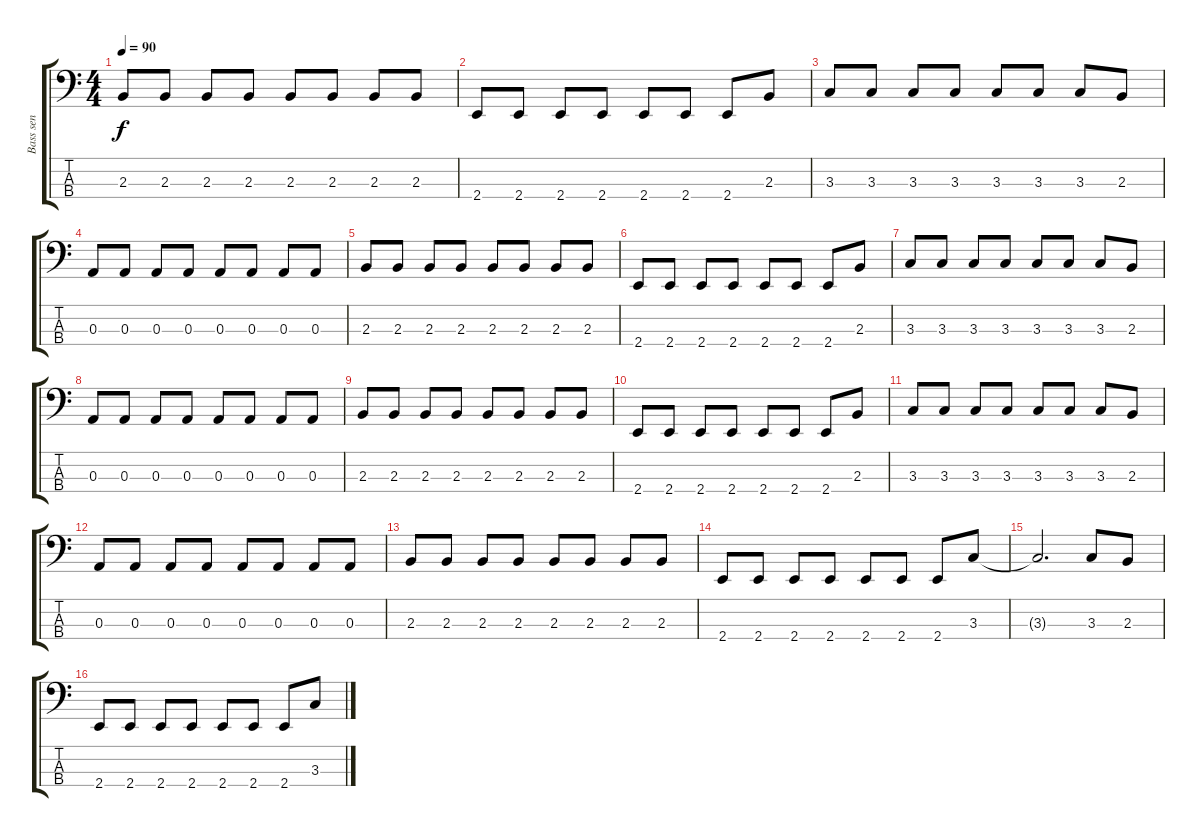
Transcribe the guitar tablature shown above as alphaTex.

\track ("Bass sen" "Bass sen") {instrument electricbassfinger}
\staff {score tabs}
\tuning (G2 D2 A1 D1) {hide}
\ts (4 4)
\tempo 90
\clef f4
\ks c
2.3.8{dy f} 2.3.8 2.3.8 2.3.8 2.3.8 2.3.8 2.3.8 2.3.8 |
2.4.8 2.4.8 2.4.8 2.4.8 2.4.8 2.4.8 2.4.8 2.3.8 |
3.3.8 3.3.8 3.3.8 3.3.8 3.3.8 3.3.8 3.3.8 2.3.8 |
0.3.8 0.3.8 0.3.8 0.3.8 0.3.8 0.3.8 0.3.8 0.3.8 |
2.3.8 2.3.8 2.3.8 2.3.8 2.3.8 2.3.8 2.3.8 2.3.8 |
2.4.8 2.4.8 2.4.8 2.4.8 2.4.8 2.4.8 2.4.8 2.3.8 |
3.3.8 3.3.8 3.3.8 3.3.8 3.3.8 3.3.8 3.3.8 2.3.8 |
0.3.8 0.3.8 0.3.8 0.3.8 0.3.8 0.3.8 0.3.8 0.3.8 |
2.3.8 2.3.8 2.3.8 2.3.8 2.3.8 2.3.8 2.3.8 2.3.8 |
2.4.8 2.4.8 2.4.8 2.4.8 2.4.8 2.4.8 2.4.8 2.3.8 |
3.3.8 3.3.8 3.3.8 3.3.8 3.3.8 3.3.8 3.3.8 2.3.8 |
0.3.8 0.3.8 0.3.8 0.3.8 0.3.8 0.3.8 0.3.8 0.3.8 |
2.3.8 2.3.8 2.3.8 2.3.8 2.3.8 2.3.8 2.3.8 2.3.8 |
2.4.8 2.4.8 2.4.8 2.4.8 2.4.8 2.4.8 2.4.8 3.3.8 |
3.3{t}.2{d} 3.3.8 2.3.8 |
2.4.8 2.4.8 2.4.8 2.4.8 2.4.8 2.4.8 2.4.8 3.3.8
